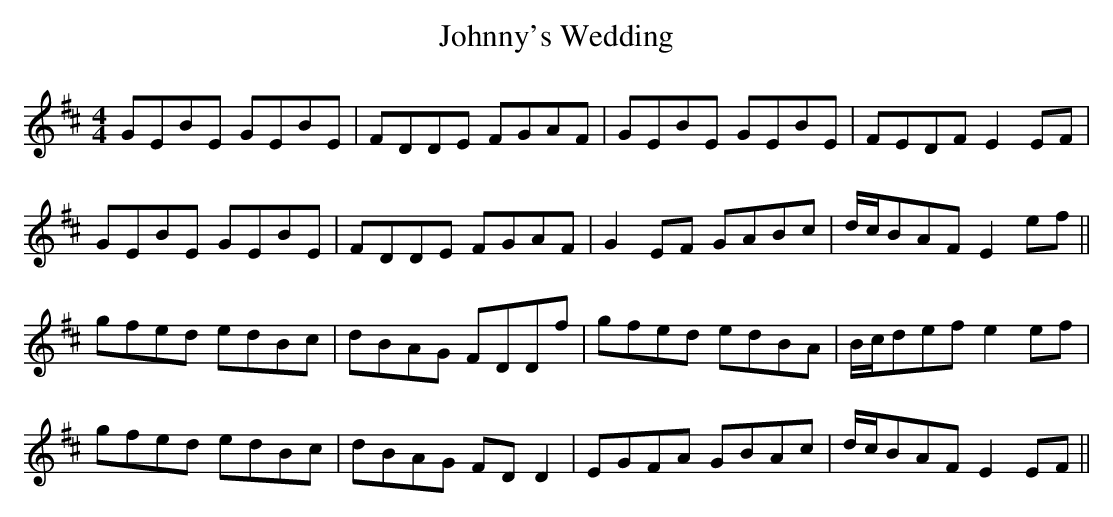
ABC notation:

X:1
T: Johnny's Wedding
M: 4/4
L: 1/8
K: Edor
GEBE GEBE|FDDE FGAF|GEBE GEBE|FEDF E2 EF|
GEBE GEBE|FDDE FGAF|G2EF GABc|d/c/BAF E2ef||
gfed edBc|dBAG FDDf|gfed edBA|B/c/def e2ef|
gfed edBc|dBAG FDD2|EGFA GBAc|d/c/BAF E2EF||
